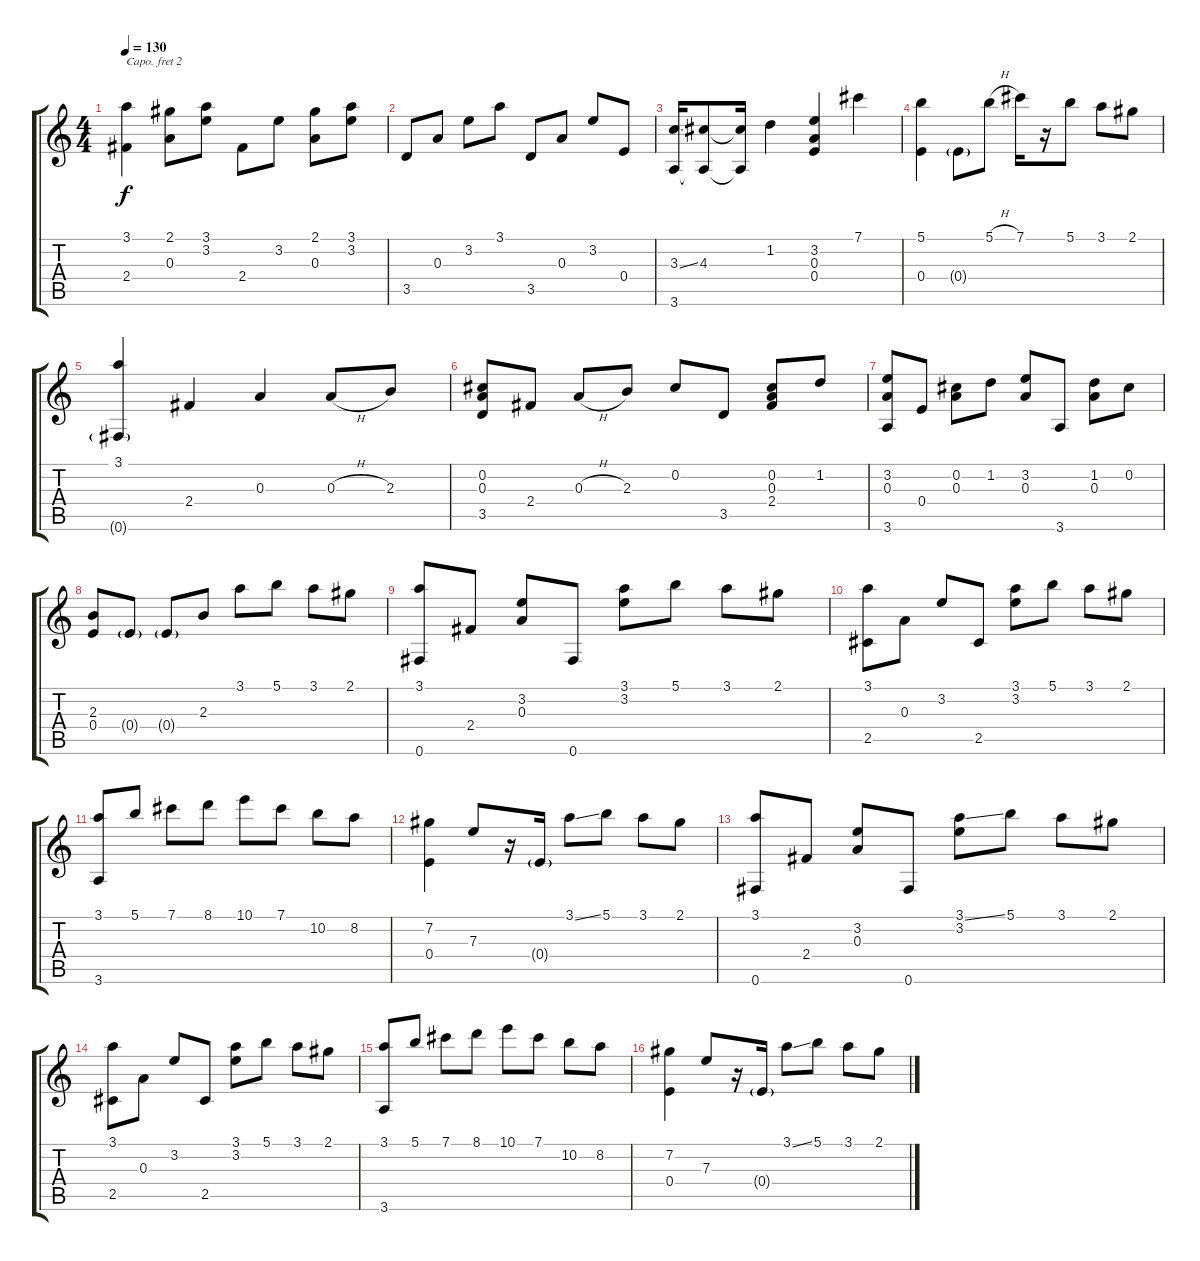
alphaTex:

\track "" {instrument acousticguitarsteel}
\staff {score tabs}
\capo 2
\tuning (E4 B3 G3 D3 A2 E2) {hide}
\ts (4 4)
\tempo 130
\clef g2
\ks c
(3.1 2.4).4{dy f} (2.1 0.3).8 (3.1 3.2).8 2.4.8 3.2.8 (2.1 0.3).8 (3.1 3.2).8 |
3.5.8 0.3.8 3.2.8 3.1.8 3.5.8 0.3.8 3.2.8 0.4.8 |
(3.3{ss} 3.6).16 (4.3 3.6{t}).8 (4.3{t} 3.6{t}).16 1.2.4 (3.2 0.3 0.4).4 7.1.4 |
(5.1 0.4).4 0.4{g}.8 5.1{h}.8 7.1.16 r.16 5.1.8 3.1.8 2.1.8 |
(3.1 0.6{g}).4 2.4.4 0.3.4 0.3{h}.8 2.3.8 |
(0.2 0.3 3.5).8 2.4.8 0.3{h}.8 2.3.8 0.2.8 3.5.8 (0.2 0.3 2.4).8 1.2.8 |
(3.2 0.3 3.6).8 0.4.8 (0.2 0.3).8 1.2.8 (3.2 0.3).8 3.6.8 (1.2 0.3).8 0.2.8 |
(2.3 0.4).8 0.4{g}.8 0.4{g}.8 2.3.8 3.1.8 5.1.8 3.1.8 2.1.8 |
(3.1 0.6).8 2.4.8 (3.2 0.3).8 0.6.8 (3.1 3.2).8 5.1.8 3.1.8 2.1.8 |
(3.1 2.5).8 0.3.8 3.2.8 2.5.8 (3.1 3.2).8 5.1.8 3.1.8 2.1.8 |
(3.1 3.6).8 5.1.8 7.1.8 8.1.8 10.1.8 7.1.8 10.2.8 8.2.8 |
(7.2 0.4).4 7.3.8 r.16 0.4{g}.16 3.1{ss}.8 5.1.8 3.1.8 2.1.8 |
(3.1 0.6).8 2.4.8 (3.2 0.3).8 0.6.8 (3.1{ss} 3.2).8 5.1.8 3.1.8 2.1.8 |
(3.1 2.5).8 0.3.8 3.2.8 2.5.8 (3.1 3.2).8 5.1.8 3.1.8 2.1.8 |
(3.1 3.6).8 5.1.8 7.1.8 8.1.8 10.1.8 7.1.8 10.2.8 8.2.8 |
(7.2 0.4).4 7.3.8 r.16 0.4{g}.16 3.1{ss}.8 5.1.8 3.1.8 2.1.8
